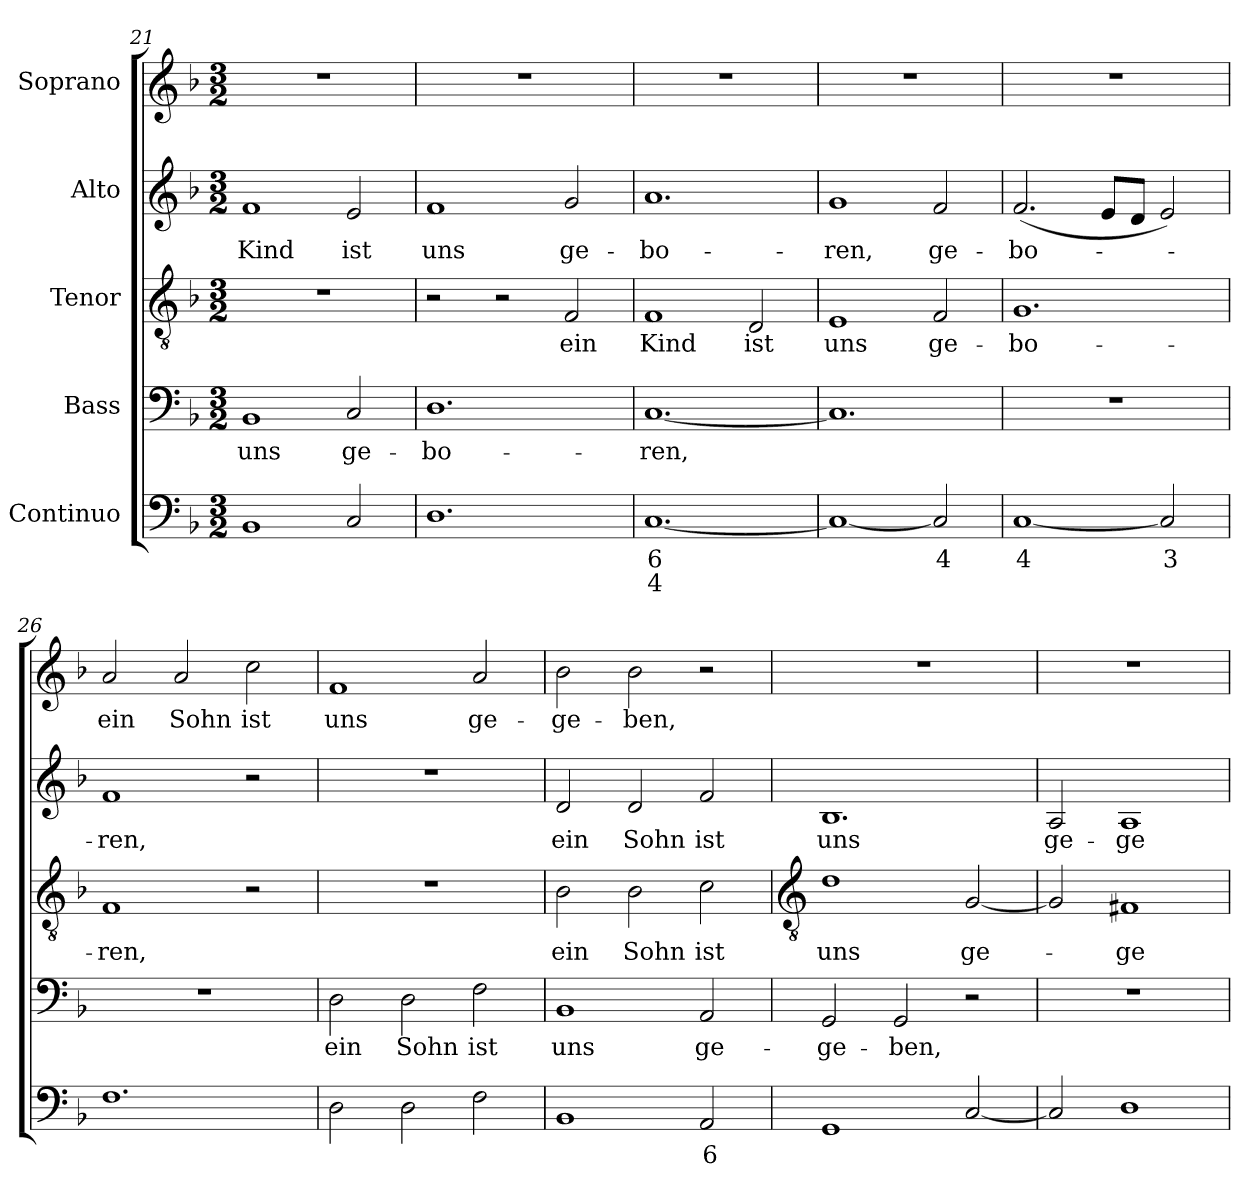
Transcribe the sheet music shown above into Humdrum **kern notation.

**kern	**text	**text	**kern	**text	**kern	**text	**kern	**text	**kern	**text
*part5	*part5	*part5	*part4	*part4	*part3	*part3	*part2	*part2	*part1	*part1
*staff5	*staff5	*staff5	*staff4	*staff4	*staff3	*staff3	*staff2	*staff2	*staff1	*staff1
*I"Continuo	*	*	*I"Bass	*	*I"Tenor	*	*I"Alto	*	*I"Soprano	*
*clefF4	*	*	*clefF4	*	*clefGv2	*	*clefG2	*	*clefG2	*
*k[b-]	*	*	*k[b-]	*	*k[b-]	*	*k[b-]	*	*k[b-]	*
*F:	*	*	*F:	*	*F:	*	*F:	*	*F:	*
*M3/2	*	*	*M3/2	*	*M3/2	*	*M3/2	*	*M3/2	*
=21	=21	=21	=21	=21	=21	=21	=21	=21	=21	=21
!	!	!	!	!LO:LY:b	!LO:N:vis=1	!	!	!LO:LY:b	!LO:N:vis=1	!
1BB-	.	.	1BB-	uns	1.r	.	1f	Kind	1.r	.
!	!	!	!	!LO:LY:b	!	!	!	!LO:LY:b	!	!
2C	.	.	2C	ge-	.	.	2e	ist	.	.
=22	=22	=22	=22	=22	=22	=22	=22	=22	=22	=22
!	!	!	!	!LO:LY:b	!	!	!	!LO:LY:b	!LO:N:vis=1	!
1.D	.	.	1.D	-bo-	2r	.	1f	uns	1.r	.
.	.	.	.	.	2r	.	.	.	.	.
!	!	!	!	!	!	!LO:LY:b	!	!LO:LY:b	!	!
.	.	.	.	.	2F	ein	2g	ge-	.	.
=23	=23	=23	=23	=23	=23	=23	=23	=23	=23	=23
!	!LO:LY:b	!LO:LY:b	!	!LO:LY:b	!	!LO:LY:b	!	!LO:LY:b	!LO:N:vis=1	!
[1.C	6	4	[1.C	-ren,	1F	Kind	1.a	-bo-	1.r	.
!	!	!	!	!	!	!LO:LY:b	!	!	!	!
.	.	.	.	.	2D	ist	.	.	.	.
=24	=24	=24	=24	=24	=24	=24	=24	=24	=24	=24
!	!	!	!	!	!	!LO:LY:b	!	!LO:LY:b	!LO:N:vis=1	!
1C_	.	.	1.C]	.	1E	uns	1g	-ren,	1.r	.
!	!LO:LY:b	!	!	!	!	!LO:LY:b	!	!LO:LY:b	!	!
2C]	4	.	.	.	2F	ge-	2f	ge-	.	.
=25	=25	=25	=25	=25	=25	=25	=25	=25	=25	=25
!	!LO:LY:b	!	!LO:N:vis=1	!	!	!LO:LY:b	!	!LO:LY:b	!LO:N:vis=1	!
[1C	4	.	1.r	.	1.G	-bo-	(<2.f	-bo-	1.r	.
.	.	.	.	.	.	.	8eL	.	.	.
.	.	.	.	.	.	.	8dJ	.	.	.
!	!LO:LY:b	!	!	!	!	!	!	!	!	!
2C]	3	.	.	.	.	.	2e)	.	.	.
=26	=26	=26	=26	=26	=26	=26	=26	=26	=26	=26
!	!	!	!LO:N:vis=1	!	!	!LO:LY:b	!	!LO:LY:b	!	!LO:LY:b
1.F	.	.	1.r	.	1F	-ren,	1f	ren,	2a	ein
!	!	!	!	!	!	!	!	!	!	!LO:LY:b
.	.	.	.	.	.	.	.	.	2a	Sohn
!	!	!	!	!	!	!	!	!	!	!LO:LY:b
.	.	.	.	.	2r	.	2r	.	2cc	ist
=27	=27	=27	=27	=27	=27	=27	=27	=27	=27	=27
!	!	!	!	!LO:LY:b	!LO:N:vis=1	!	!LO:N:vis=1	!	!	!LO:LY:b
2D	.	.	2D	ein	1.r	.	1.r	.	1f	uns
!	!	!	!	!LO:LY:b	!	!	!	!	!	!
2D	.	.	2D	Sohn	.	.	.	.	.	.
!	!	!	!	!LO:LY:b	!	!	!	!	!	!LO:LY:b
2F	.	.	2F	ist	.	.	.	.	2a	ge-
=28	=28	=28	=28	=28	=28	=28	=28	=28	=28	=28
!	!	!	!	!LO:LY:b	!	!LO:LY:b	!	!LO:LY:b	!	!LO:LY:b
1BB-	.	.	1BB-	uns	2B-	ein	2d	ein	2b-	-ge-
!	!	!	!	!	!	!LO:LY:b	!	!LO:LY:b	!	!LO:LY:b
.	.	.	.	.	2B-	Sohn	2d	Sohn	2b-	-ben,
!	!LO:LY:b	!	!	!LO:LY:b	!	!LO:LY:b	!	!LO:LY:b	!	!
2AA	6	.	2AA	ge-	2c	ist	2f	ist	2r	.
!!LO:LB:g=z
=29	=29	=29	=29	=29	=29	=29	=29	=29	=29	=29
*	*	*	*	*	*clefGv2	*	*	*	*	*
!	!	!	!	!LO:LY:b	!	!LO:LY:b	!	!LO:LY:b	!LO:N:vis=1	!
1GG	.	.	2GG	-ge-	1d	uns	1.B-	uns	1.r	.
!	!	!	!	!LO:LY:b	!	!	!	!	!	!
.	.	.	2GG	-ben,	.	.	.	.	.	.
!	!	!	!	!	!	!LO:LY:b	!	!	!	!
[2C	.	.	2r	.	[2G	ge-	.	.	.	.
=30	=30	=30	=30	=30	=30	=30	=30	=30	=30	=30
!	!	!	!LO:N:vis=1	!	!	!	!	!LO:LY:b	!LO:N:vis=1	!
2C]	.	.	1.r	.	2G]	.	2A	ge-	1.r	.
!	!	!	!	!	!	!LO:LY:b	!	!LO:LY:b	!	!
1D	.	.	.	.	1F#X	ge-	1A	-ge-	.	.
=	=	=	=	=	=	=	=	=	=	=
*-	*-	*-	*-	*-	*-	*-	*-	*-	*-	*-
